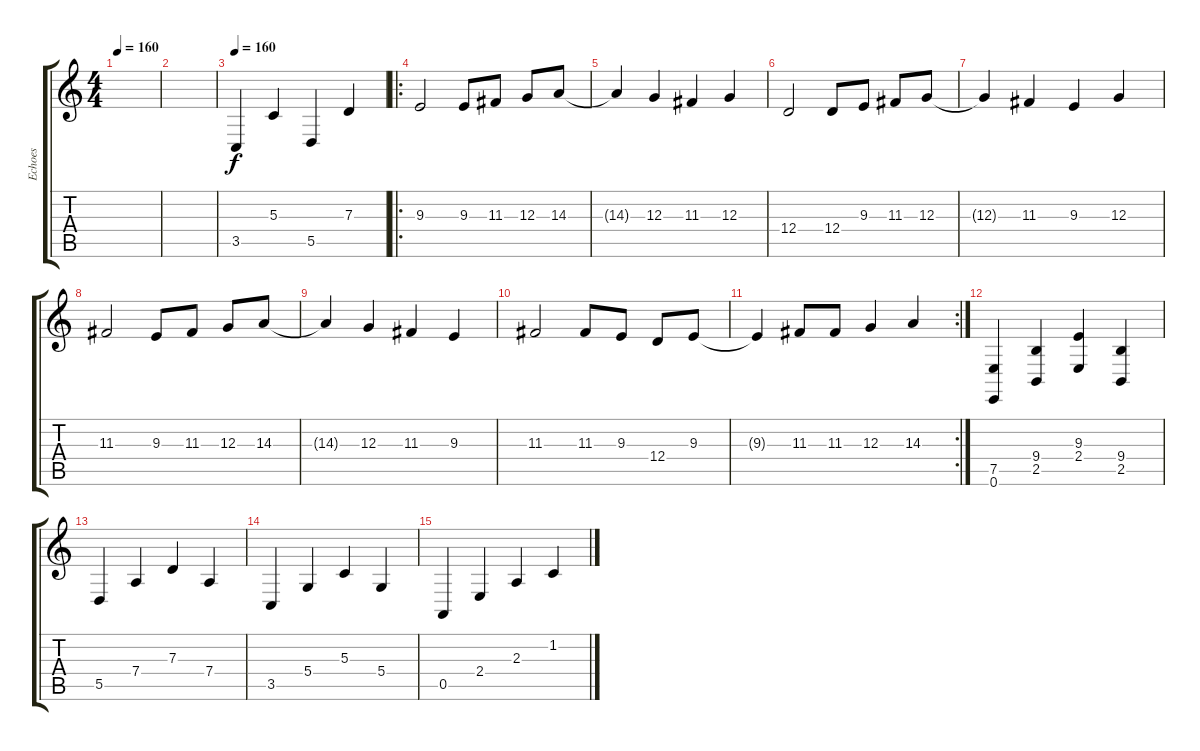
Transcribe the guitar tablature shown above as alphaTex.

\track ("Echoes" "Echoes") {instrument fx7echoes}
\staff {score tabs}
\tuning (E4 B3 G3 D3 A2 E2) {hide}
\ts (4 4)
\tempo 160
\clef g2
\ks c
|
|
\tempo 160
3.5.4 5.3.4 5.5.4 7.3.4 |
\ro
9.3.2 9.3.8 11.3.8 12.3.8 14.3.8 |
14.3{t}.4 12.3.4 11.3.4 12.3.4 |
12.4.2 12.4.8 9.3.8 11.3.8 12.3.8 |
12.3{t}.4 11.3.4 9.3.4 12.3.4 |
11.3.2 9.3.8 11.3.8 12.3.8 14.3.8 |
14.3{t}.4 12.3.4 11.3.4 9.3.4 |
11.3.2 11.3.8 9.3.8 12.4.8 9.3.8 |
\rc 2
9.3{t}.4 11.3.8 11.3.8 12.3.4 14.3.4 |
(7.5 0.6).4 (9.4 2.5).4 (9.3 2.4).4 (9.4 2.5).4 |
5.5.4 7.4.4 7.3.4 7.4.4 |
3.5.4 5.4.4 5.3.4 5.4.4 |
0.5.4 2.4.4 2.3.4 1.2.4
